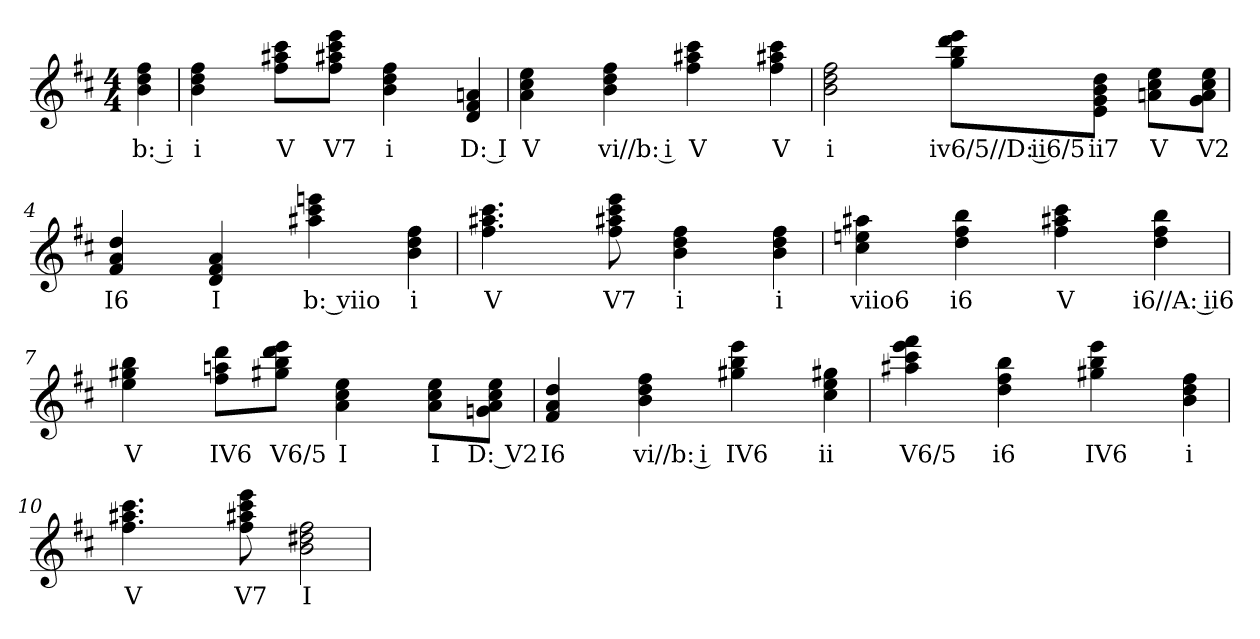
**kern	**text
*part1	*part1
*staff1	*staff1
*k[f#c#]	*
*b:	*
*M4/4	*
=	=
4b 4dd 4ff#	b: i
=1	=1
4b 4dd 4ff#	i
4ryy	.
8ff# 8aa#X 8ccc#L	V
8ryy	.
8ff# 8aa#X 8ccc# 8eeeJ	V7
8ryy	.
4b 4dd 4ff#	i
4ryy	.
4d 4f# 4an	D: I
=2	=2
4a 4cc# 4ee	V
4ryy	.
4b 4dd 4ff#	vi//b: i
4ryy	.
4ff# 4aa#X 4ccc#	V
4ryy	.
4ff# 4aa#X 4ccc#	V
=3	=3
2b 2dd 2ff#	i
2ryy	.
8gg 8bb 8ddd 8eeeL	iv6/5//D: ii6/5
8ryy	.
8e 8g 8b 8ddJ	ii7
8ryy	.
8an 8cc# 8eeL	V
8ryy	.
8g 8a 8cc# 8eeJ	V2
=4	=4
4f# 4a 4dd	I6
4ryy	.
4d 4f# 4a	I
4ryy	.
4aa#X 4ccc# 4eeen	b: viio
4ryy	.
4b 4dd 4ff#	i
=5	=5
4.ff# 4.aa#X 4.ccc#	V
4.ryy	.
8ff# 8aa#X 8ccc# 8eee	V7
8ryy	.
4b 4dd 4ff#	i
4ryy	.
4b 4dd 4ff#	i
=6	=6
4cc# 4een 4aa#X	viio6
4ryy	.
4dd 4ff# 4bb	i6
4ryy	.
4ff# 4aa#X 4ccc#	V
4ryy	.
4dd 4ff# 4bb	i6//A: ii6
=7	=7
4ee 4gg#X 4bb	V
4ryy	.
8ff# 8aan 8dddL	IV6
8ryy	.
8gg#X 8bb 8ddd 8eeeJ	V6/5
8ryy	.
4a 4cc# 4ee	I
4ryy	.
8a 8cc# 8eeL	I
8ryy	.
8gn 8a 8cc# 8eeJ	D: V2
=8	=8
4f# 4a 4dd	I6
4ryy	.
4b 4dd 4ff#	vi//b: i
4ryy	.
4gg#X 4bb 4eee	IV6
4ryy	.
4cc# 4ee 4gg#X	ii
=9	=9
4aa#X 4ccc# 4eee 4fff#	V6/5
4ryy	.
4dd 4ff# 4bb	i6
4ryy	.
4gg#X 4bb 4eee	IV6
4ryy	.
4b 4dd 4ff#	i
=10	=10
4.ff# 4.aa#X 4.ccc#	V
4.ryy	.
8ff# 8aa#X 8ccc# 8eee	V7
8ryy	.
2b 2dd#X 2ff#	I
=	=
*-	*-
